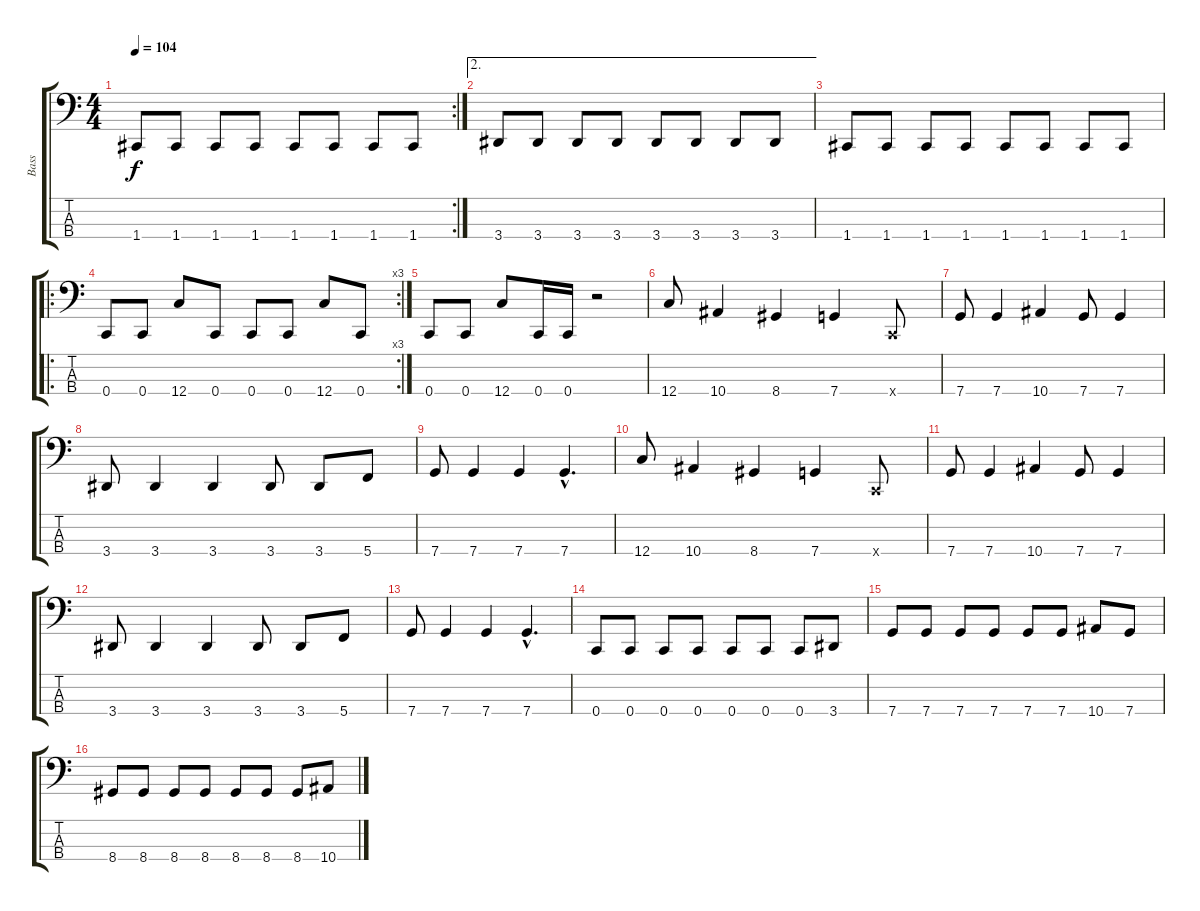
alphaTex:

\track ("Bass" "Bass") {instrument electricbassfinger}
\staff {score tabs}
\tuning (F2 C2 G1 C1) {hide}
\rc 2
\ts (4 4)
\tempo 104
\clef f4
\ks c
1.4.8{dy f} 1.4.8 1.4.8 1.4.8 1.4.8 1.4.8 1.4.8 1.4.8 |
\ae 2
3.4.8 3.4.8 3.4.8 3.4.8 3.4.8 3.4.8 3.4.8 3.4.8 |
1.4.8 1.4.8 1.4.8 1.4.8 1.4.8 1.4.8 1.4.8 1.4.8 |
\ro
\rc 3
0.4.8{instrument slapbass1} 0.4.8 12.4.8 0.4.8 0.4.8 0.4.8 12.4.8 0.4.8 |
0.4.8 0.4.8 12.4.8 0.4.16 0.4.16 r.2 |
12.4.8{instrument electricbassfinger} 10.4.4 8.4.4 7.4.4 0.4{x}.8 |
7.4.8 7.4.4 10.4.4 7.4.8 7.4.4 |
3.4.8 3.4.4 3.4.4 3.4.8 3.4.8 5.4.8 |
7.4.8 7.4.4 7.4.4 7.4{hac}.4{d} |
12.4.8 10.4.4 8.4.4 7.4.4 0.4{x}.8 |
7.4.8 7.4.4 10.4.4 7.4.8 7.4.4 |
3.4.8 3.4.4 3.4.4 3.4.8 3.4.8 5.4.8 |
7.4.8 7.4.4 7.4.4 7.4{hac}.4{d} |
0.4.8{instrument electricbassfinger} 0.4.8 0.4.8 0.4.8 0.4.8 0.4.8 0.4.8 3.4.8 |
7.4.8 7.4.8 7.4.8 7.4.8 7.4.8 7.4.8 10.4.8 7.4.8 |
8.4.8 8.4.8 8.4.8 8.4.8 8.4.8 8.4.8 8.4.8 10.4.8
